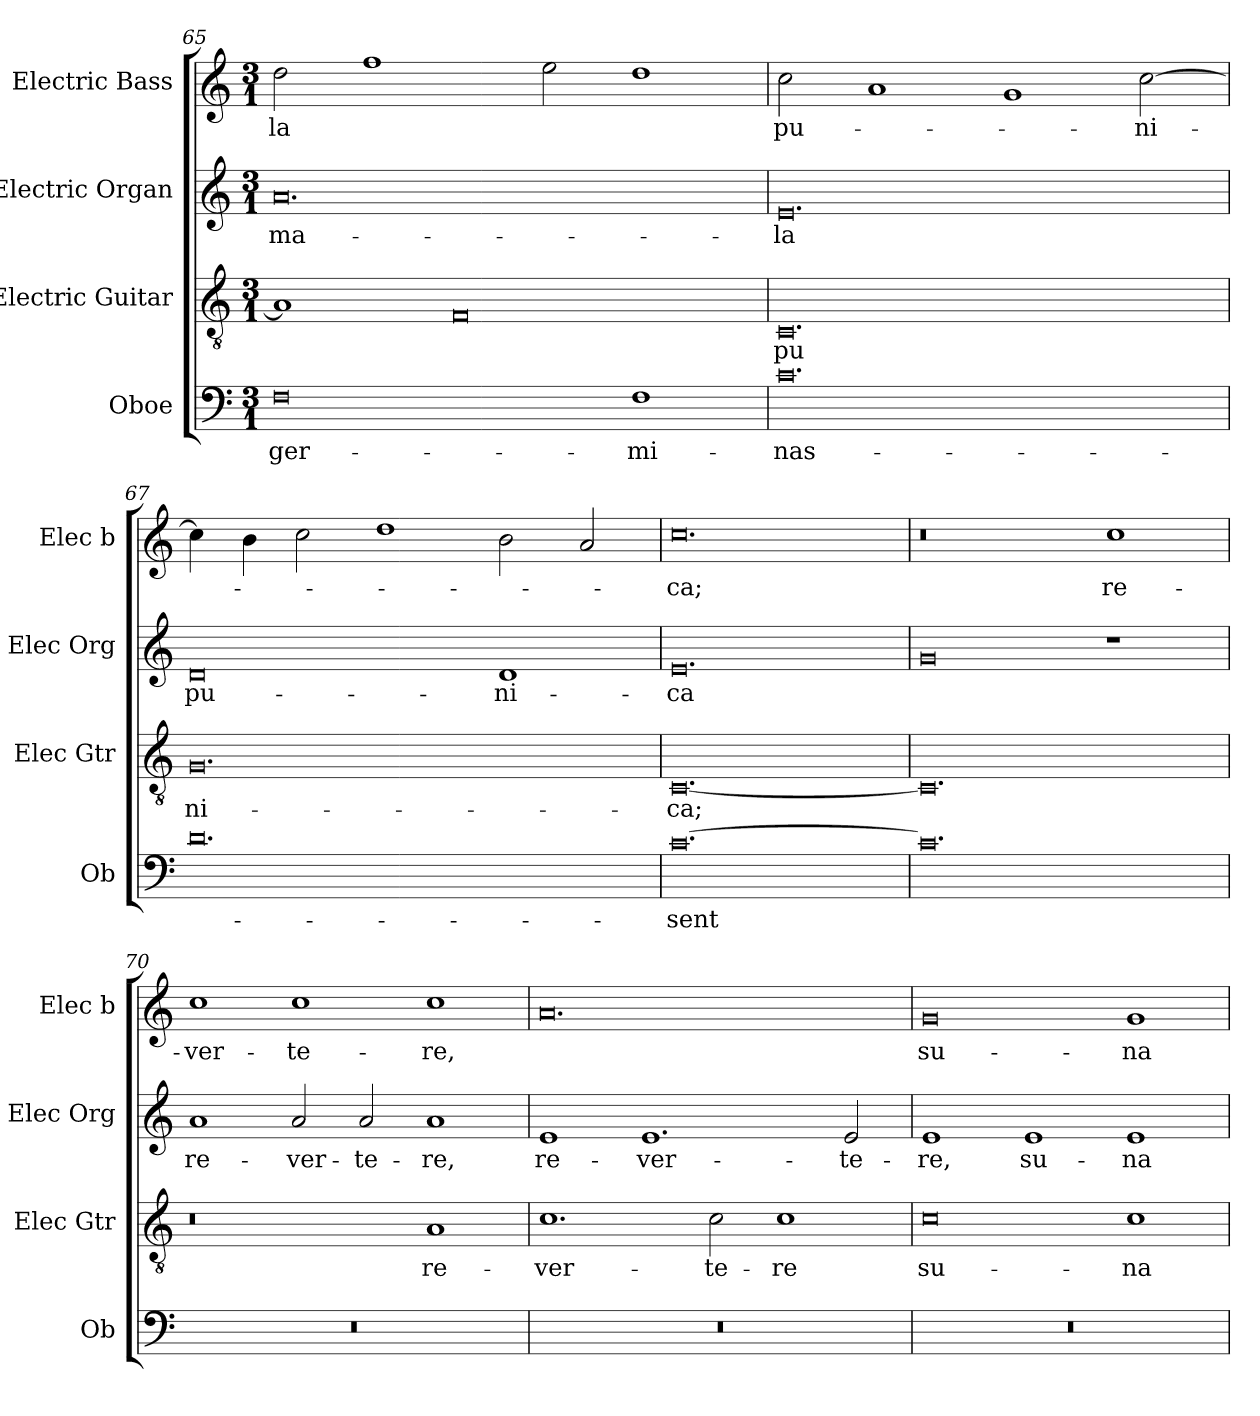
**kern	**text	**kern	**text	**kern	**text	**kern	**text
*part4	*part4	*part3	*part3	*part2	*part2	*part1	*part1
*staff4	*staff4	*staff3	*staff3	*staff2	*staff2	*staff1	*staff1
*I"Oboe	*	*I"Electric Guitar	*	*I"Electric Organ	*	*I"Electric Bass	*
*I'Ob	*	*I'Elec Gtr	*	*I'Elec Org	*	*I'Elec b	*
*clefF4	*	*clefGv2	*	*clefG2	*	*clefG2	*
*M3/1	*	*M3/1	*	*M3/1	*	*M3/1	*
=65	=65	=65	=65	=65	=65	=65	=65
!	!LO:LY:b	!	!	!	!LO:LY:b	!	!LO:LY:b
0F	ger-	1A]	.	0.a	ma-	2dd\	-la
.	.	.	.	.	.	1ff	.
.	.	0F	.	.	.	.	.
.	.	.	.	.	.	2ee\	.
!	!LO:LY:b	!	!	!	!	!	!
1F	-mi-	.	.	.	.	1dd	.
=66	=66	=66	=66	=66	=66	=66	=66
!	!LO:LY:b	!	!LO:LY:b	!	!LO:LY:b	!	!LO:LY:b
0.c	-nas-	0.C	pu	0.e	-la	2cc\	pu-
.	.	.	.	.	.	1a	.
.	.	.	.	.	.	1g	.
!	!	!	!	!	!	!	!LO:LY:b
.	.	.	.	.	.	[2cc\	-ni-
=67	=67	=67	=67	=67	=67	=67	=67
!	!	!	!LO:LY:b	!	!LO:LY:b	!	!
0.d	.	0.G	ni-	0d	pu-	4cc\]	.
.	.	.	.	.	.	4b\	.
.	.	.	.	.	.	2cc\	.
.	.	.	.	.	.	1dd	.
!	!	!	!	!	!LO:LY:b	!	!
.	.	.	.	1d	-ni-	2b\	.
.	.	.	.	.	.	2a/	.
!!LO:PB:g=z
=68	=68	=68	=68	=68	=68	=68	=68
!	!LO:LY:b	!	!LO:LY:b	!	!LO:LY:b	!	!LO:LY:b
[0.c	-sent	[0.C	-ca;	0.e	-ca	0.cc	-ca;
=69	=69	=69	=69	=69	=69	=69	=69
0.c]	.	0.C]	.	0g	.	0r	.
!	!	!	!	!	!	!	!LO:LY:b
.	.	.	.	1r	.	1cc	re-
=70	=70	=70	=70	=70	=70	=70	=70
!	!	!	!	!	!LO:LY:b	!	!LO:LY:b
0.r	.	0r	.	1a	re-	1cc	-ver-
!	!	!	!	!	!LO:LY:b	!	!LO:LY:b
.	.	.	.	2a/	-ver-	1cc	-te-
!	!	!	!	!	!LO:LY:b	!	!
.	.	.	.	2a/	-te-	.	.
!	!	!	!LO:LY:b	!	!LO:LY:b	!	!LO:LY:b
.	.	1A	re-	1a	-re,	1cc	-re,
=71	=71	=71	=71	=71	=71	=71	=71
!	!	!	!LO:LY:b	!	!LO:LY:b	!	!
0.r	.	1.c	-ver-	1e	re-	0.a	.
!	!	!	!	!	!LO:LY:b	!	!
.	.	.	.	1.e	-ver-	.	.
!	!	!	!LO:LY:b	!	!	!	!
.	.	2c\	-te-	.	.	.	.
!	!	!	!LO:LY:b	!	!	!	!
.	.	1c	-re	.	.	.	.
!	!	!	!	!	!LO:LY:b	!	!
.	.	.	.	2e/	-te-	.	.
=72	=72	=72	=72	=72	=72	=72	=72
!	!	!	!LO:LY:b	!	!LO:LY:b	!	!LO:LY:b
0.r	.	0c	su-	1e	-re,	0g	su-
!	!	!	!	!	!LO:LY:b	!	!
.	.	.	.	1e	su-	.	.
!	!	!	!LO:LY:b	!	!LO:LY:b	!	!LO:LY:b
.	.	1c	-na-	1e	-na-	1g	-na-
=	=	=	=	=	=	=	=
*-	*-	*-	*-	*-	*-	*-	*-
